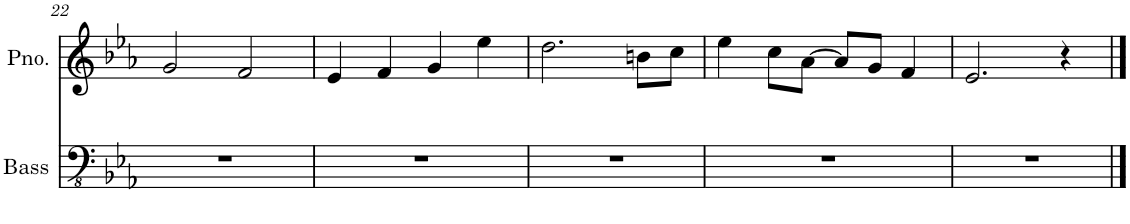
**kern	**kern
*part2	*part1
*staff2	*staff1
*I"Acoustic Bass	*I"Piano
*I'Bass	*I'Pno.
!!LO:PB:g=z
*clefFv4	*clefG2
*k[b-e-a-]	*k[b-e-a-]
*M4/4	*M4/4
=22	=22
1r	2g/
.	2f/
=23	=23
1r	4e-/
.	4f/
.	4g/
.	4ee-\
=24	=24
1r	2.dd\
.	8bn\L
.	8cc\J
=25	=25
1r	4ee-\
.	8cc\L
.	[8a-\J
.	8a-/L]
.	8g/J
.	4f/
=26	=26
1r	2.e-/
.	4r
==	==
*-	*-
